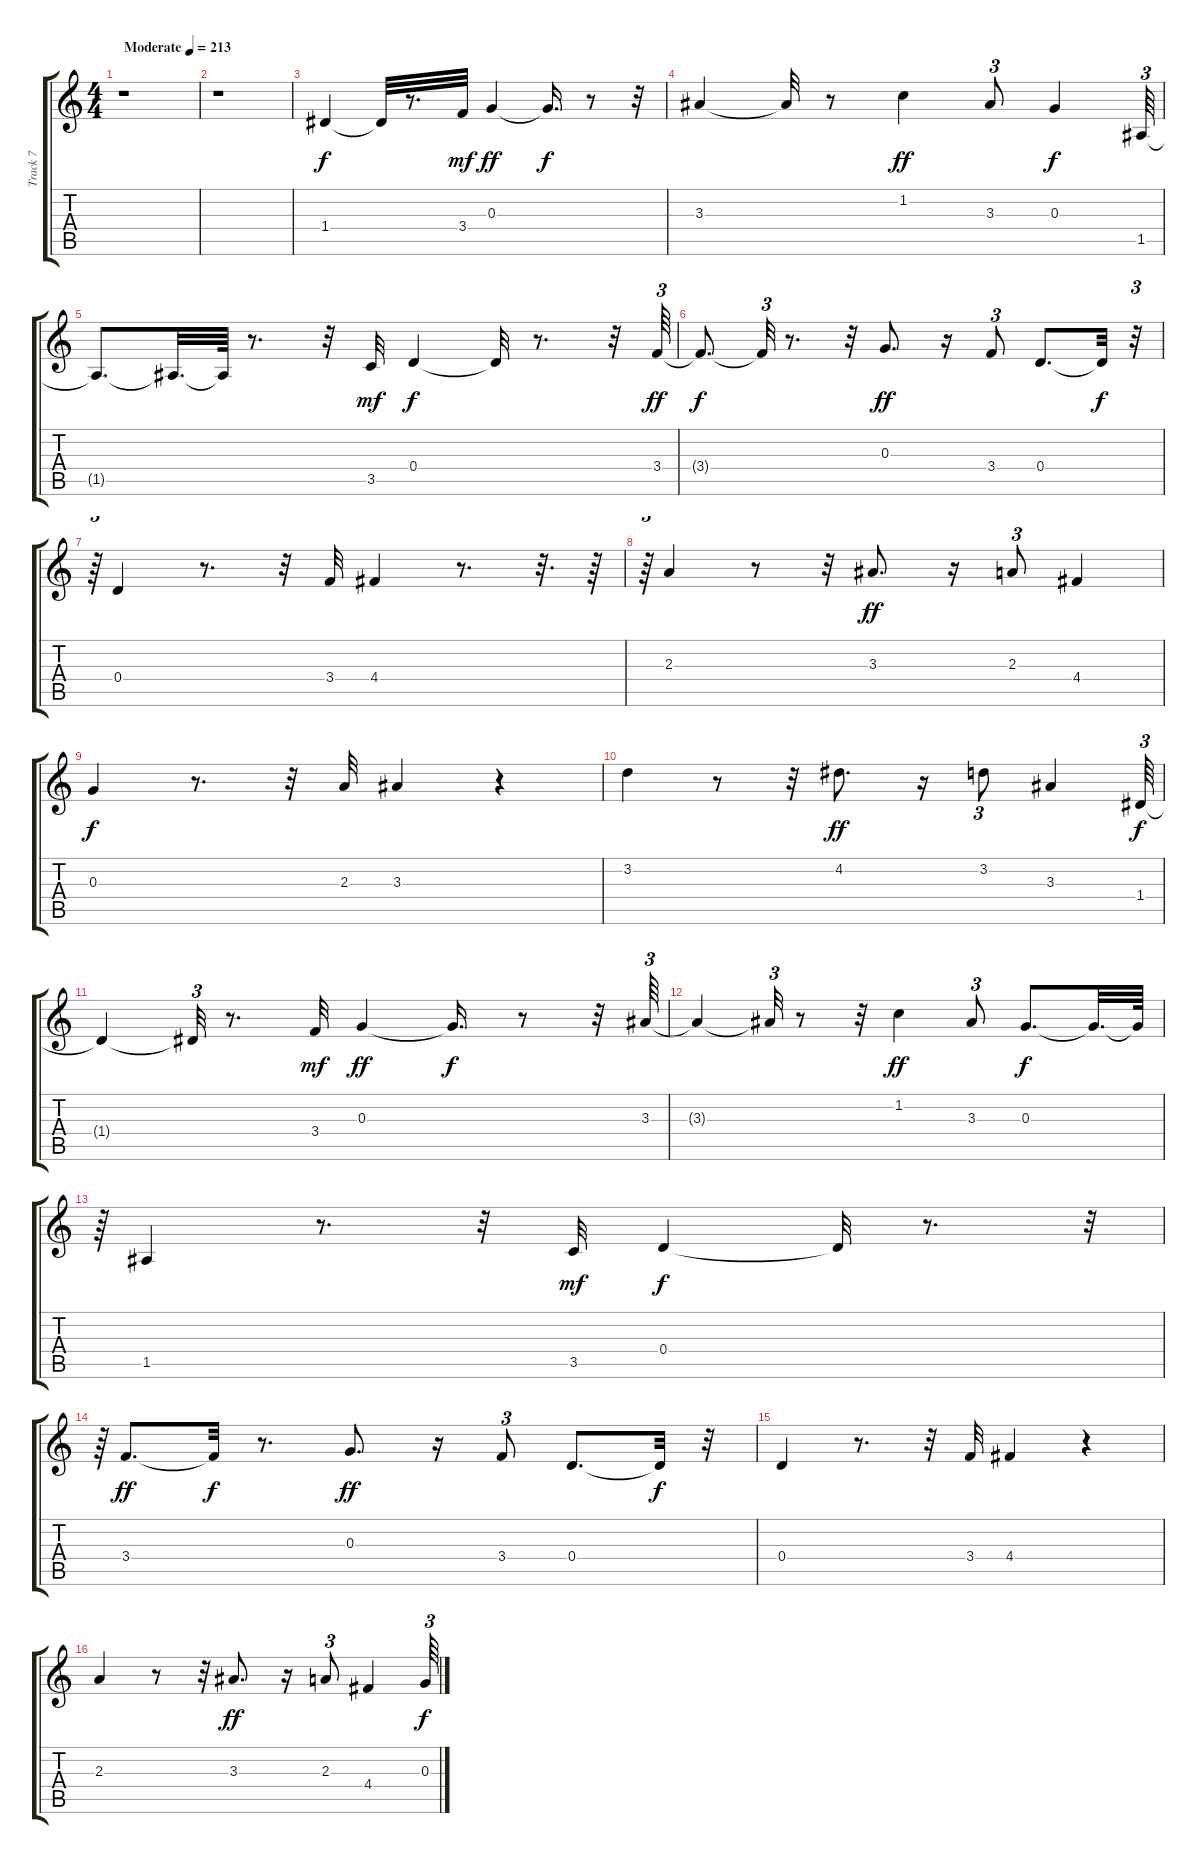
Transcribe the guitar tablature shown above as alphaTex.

\track ("Track 7" "Track 7") {instrument electricguitarjazz}
\staff {score tabs}
\tuning (E4 B3 G3 D3 A2 E2) {hide}
\ts (4 4)
\tempo (213 "Moderate")
\clef g2
\ks c
r.1{dy f instrument electricguitarjazz} |
r.1 |
1.4.4 1.4{t}.32 r.8{d} 3.4.32{dy mf} 0.3.4{dy ff} 0.3{t}.16{d dy f} r.8 r.32 |
3.3.4 3.3{t}.32 r.8 1.2.4{dy ff} 3.3.8{tu (3 2)} 0.3.4{dy f} 1.5.64{tu (3 2)} |
1.5{t}.8{d} 1.5{t}.32{d} 1.5{t}.64 r.8{d} r.32 3.5.32{dy mf} 0.4.4{dy f} 0.4{t}.32 r.8{d} r.32 3.4.64{tu (3 2) dy ff} |
3.4{t}.8{d dy f} 3.4{t}.32{tu (3 2)} r.8{d} r.32 0.3.8{d dy ff} r.16 3.4.8{tu (3 2)} 0.4.8{d} 0.4{t}.32{dy f} r.32{tu (3 2)} |
r.64{tu (3 2)} 0.4.4 r.8{d} r.32 3.4.32 4.4.4 r.8{d} r.32{d} r.64 |
r.64{tu (3 2)} 2.3.4 r.8 r.32 3.3.8{d dy ff} r.16 2.3.8{tu (3 2)} 4.4.4 |
0.3.4{dy f} r.8{d} r.32 2.3.32 3.3.4 r.4 |
3.2.4 r.8 r.32 4.2.8{d dy ff} r.16 3.2.8{tu (3 2)} 3.3.4 1.4.64{tu (3 2) dy f} |
1.4{t}.4 1.4{t}.32{tu (3 2)} r.8{d} 3.4.32{dy mf} 0.3.4{dy ff} 0.3{t}.16{d dy f} r.8 r.32 3.3.64{tu (3 2)} |
3.3{t}.4 3.3{t}.32{tu (3 2)} r.8 r.32 1.2.4{dy ff} 3.3.8{tu (3 2)} 0.3.8{d dy f} 0.3{t}.32{d} 0.3{t}.64 |
r.64{tu (3 2)} 1.5.4 r.8{d} r.32 3.5.32{dy mf} 0.4.4{dy f} 0.4{t}.32 r.8{d} r.32{tu (3 2)} |
r.64{tu (3 2)} 3.4.8{d dy ff} 3.4{t}.32{dy f} r.8{d} 0.3.8{d dy ff} r.16 3.4.8{tu (3 2)} 0.4.8{d} 0.4{t}.32{dy f} r.32 |
0.4.4 r.8{d} r.32 3.4.32 4.4.4 r.4 |
2.3.4 r.8 r.32 3.3.8{d dy ff} r.16 2.3.8{tu (3 2)} 4.4.4 0.3.64{tu (3 2) dy f}
